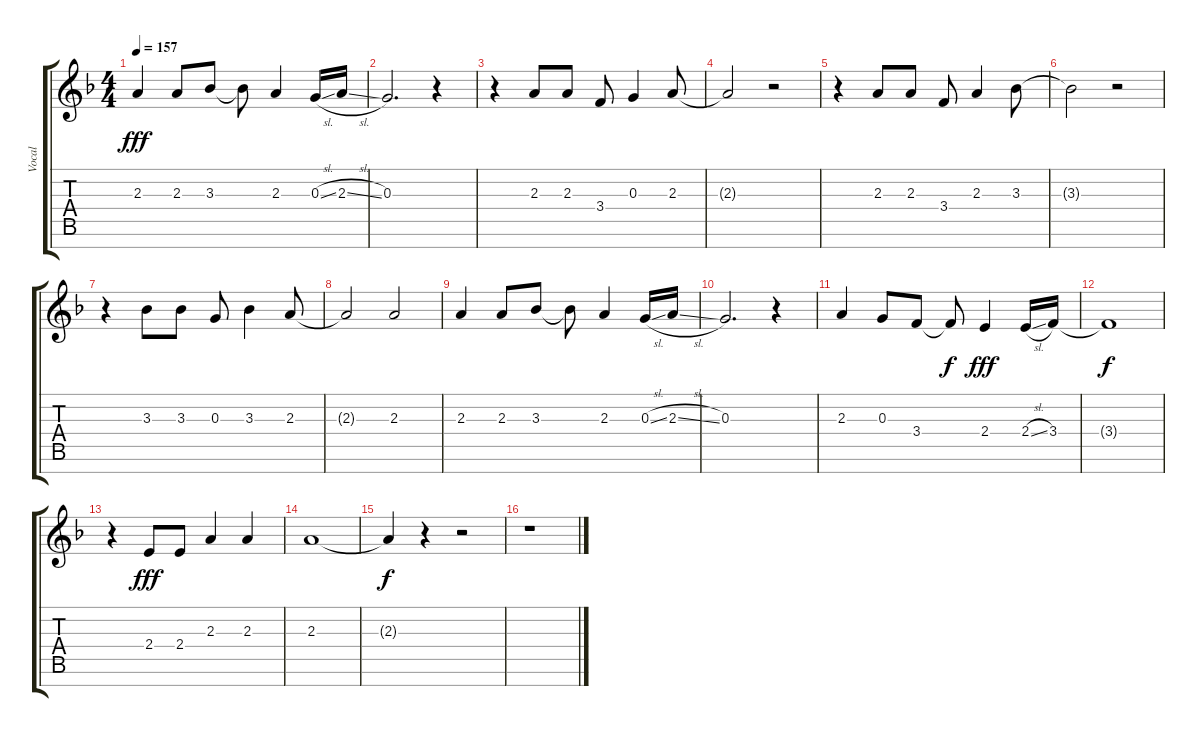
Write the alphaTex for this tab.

\track ("Vocal" "Vocal") {instrument voiceoohs}
\staff {score tabs}
\tuning (E5 B4 G4 D4 A3 E3 B2) {hide}
\ts (4 4)
\tempo 157
\clef g2
\ks f
2.3.4{dy fff} 2.3.8 3.3.8 3.3{t}.8 2.3.4 0.3{sl}.16 2.3{sl}.16 |
0.3.2{d} r.4 |
r.4 2.3.8 2.3.8 3.4.8 0.3.4 2.3.8 |
2.3{t}.2 r.2 |
r.4 2.3.8 2.3.8 3.4.8 2.3.4 3.3.8 |
3.3{t}.2 r.2 |
r.4 3.3.8 3.3.8 0.3.8 3.3.4 2.3.8 |
2.3{t}.2 2.3.2 |
2.3.4 2.3.8 3.3.8 3.3{t}.8 2.3.4 0.3{sl}.16 2.3{sl}.16 |
0.3.2{d} r.4 |
2.3.4 0.3.8 3.4.8 3.4{t}.8{dy f} 2.4.4{dy fff} 2.4{sl}.16 3.4.16 |
3.4{t}.1{dy f} |
r.4 2.4.8{dy fff} 2.4.8 2.3.4 2.3.4 |
2.3.1 |
2.3{t}.4{dy f} r.4 r.2 |
r.1
